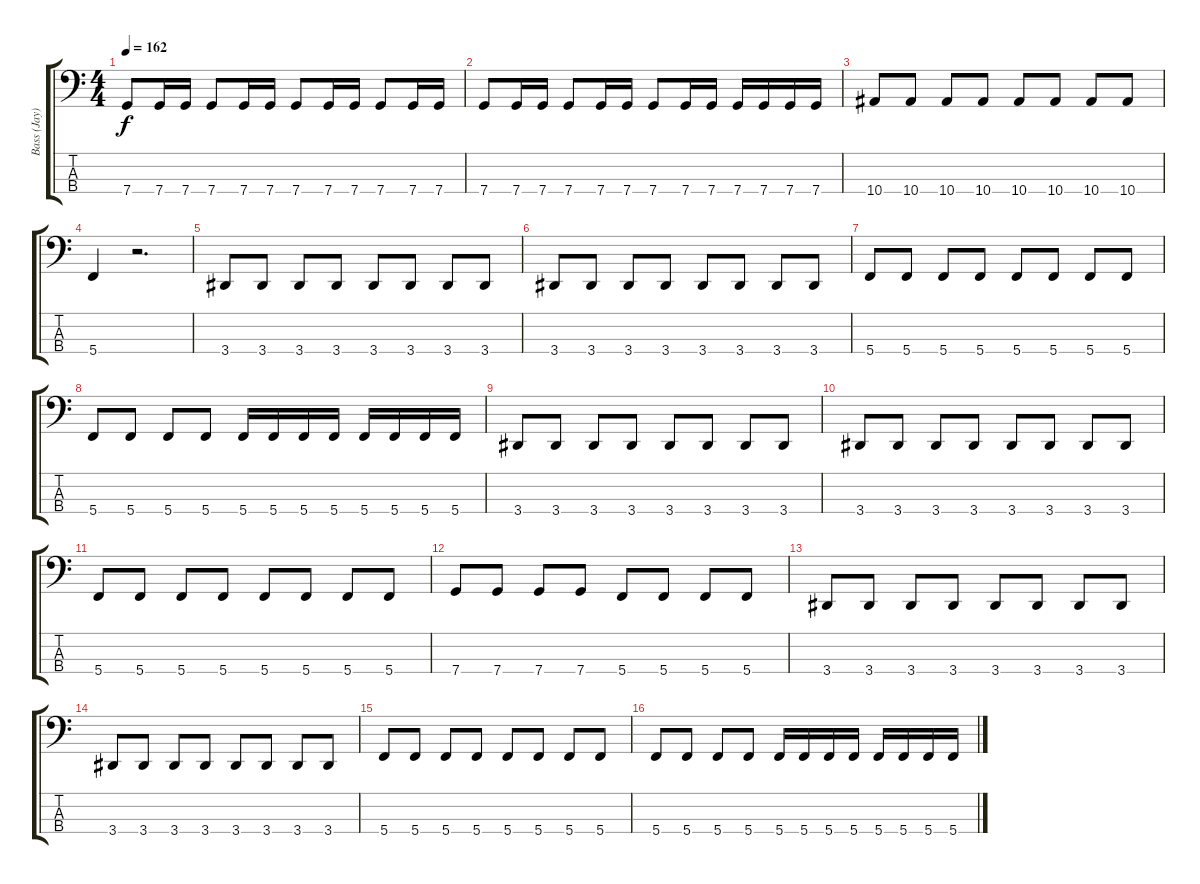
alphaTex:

\track ("Bass (Jay)" "Bass (Jay)") {instrument electricbasspick}
\staff {score tabs}
\tuning (F2 C2 G1 C1) {hide}
\ts (4 4)
\tempo 162
\clef f4
\ks c
7.4.8{dy f} 7.4.16 7.4.16 7.4.8 7.4.16 7.4.16 7.4.8 7.4.16 7.4.16 7.4.8 7.4.16 7.4.16 |
7.4.8 7.4.16 7.4.16 7.4.8 7.4.16 7.4.16 7.4.8 7.4.16 7.4.16 7.4.16 7.4.16 7.4.16 7.4.16 |
10.4.8 10.4.8 10.4.8 10.4.8 10.4.8 10.4.8 10.4.8 10.4.8 |
5.4.4 r.2{d} |
3.4.8 3.4.8 3.4.8 3.4.8 3.4.8 3.4.8 3.4.8 3.4.8 |
3.4.8 3.4.8 3.4.8 3.4.8 3.4.8 3.4.8 3.4.8 3.4.8 |
5.4.8 5.4.8 5.4.8 5.4.8 5.4.8 5.4.8 5.4.8 5.4.8 |
5.4.8 5.4.8 5.4.8 5.4.8 5.4.16 5.4.16 5.4.16 5.4.16 5.4.16 5.4.16 5.4.16 5.4.16 |
3.4.8 3.4.8 3.4.8 3.4.8 3.4.8 3.4.8 3.4.8 3.4.8 |
3.4.8 3.4.8 3.4.8 3.4.8 3.4.8 3.4.8 3.4.8 3.4.8 |
5.4.8 5.4.8 5.4.8 5.4.8 5.4.8 5.4.8 5.4.8 5.4.8 |
7.4.8 7.4.8 7.4.8 7.4.8 5.4.8 5.4.8 5.4.8 5.4.8 |
3.4.8 3.4.8 3.4.8 3.4.8 3.4.8 3.4.8 3.4.8 3.4.8 |
3.4.8 3.4.8 3.4.8 3.4.8 3.4.8 3.4.8 3.4.8 3.4.8 |
5.4.8 5.4.8 5.4.8 5.4.8 5.4.8 5.4.8 5.4.8 5.4.8 |
5.4.8 5.4.8 5.4.8 5.4.8 5.4.16 5.4.16 5.4.16 5.4.16 5.4.16 5.4.16 5.4.16 5.4.16
